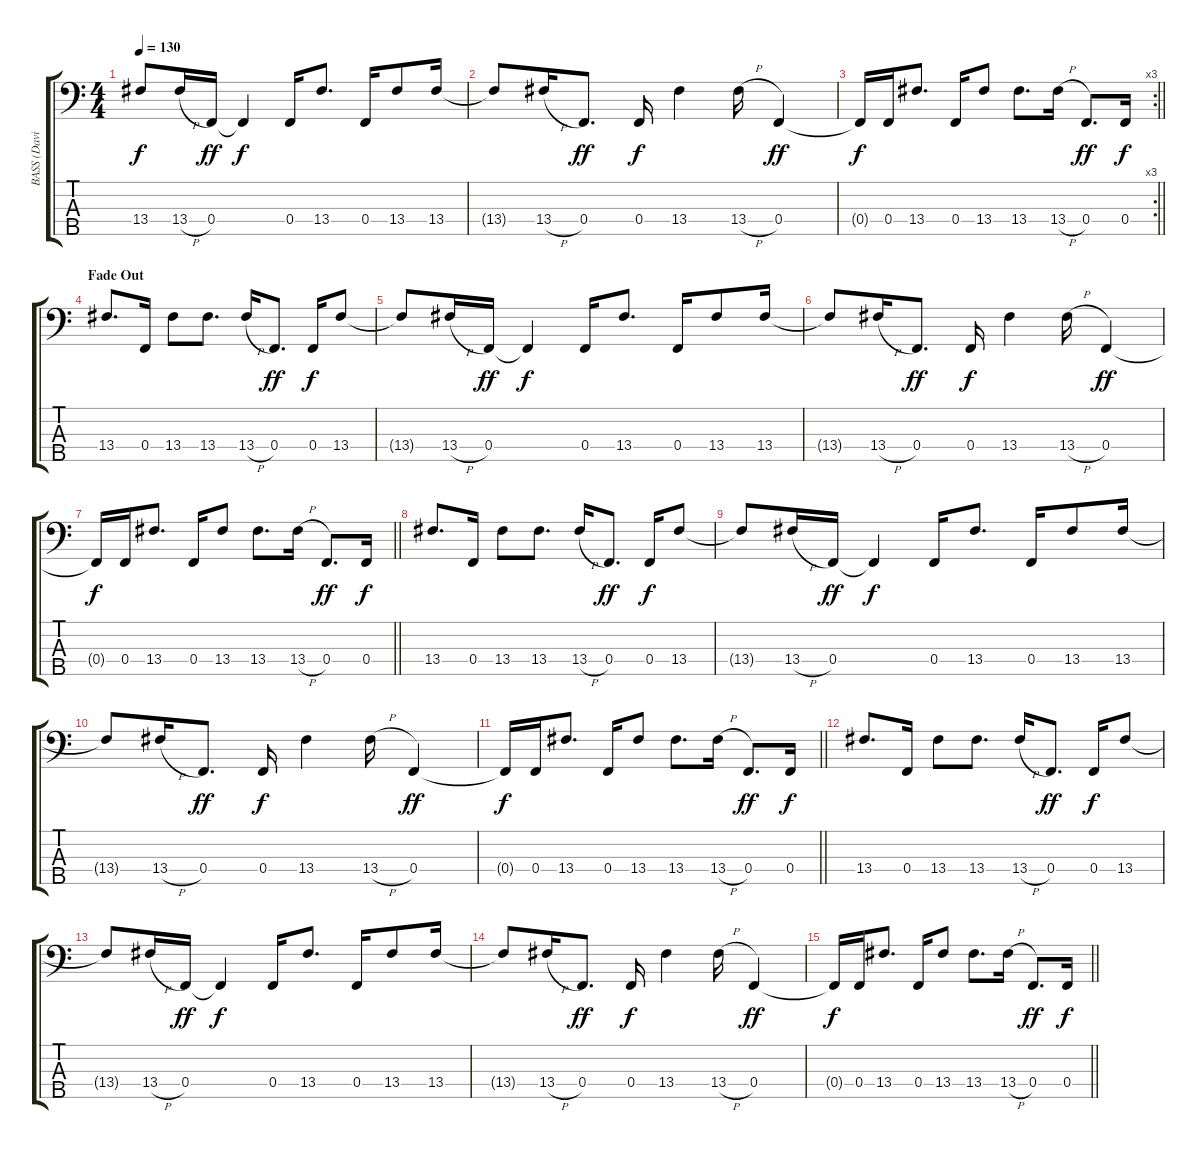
\track ("BASS (David Lovgren)" "BASS (Davi") {instrument slapbass1}
\staff {score tabs}
\tuning (Ab2 Eb2 Bb1 F1 C1) {hide}
\ts (4 4)
\tempo 130
\clef f4
\ks c
13.4{t}.8{dy f} 13.4{h}.16 0.4.16{dy ff} 0.4{t}.4{dy f} 0.4.16 13.4.8{d} 0.4.16 13.4.8 13.4.16 |
13.4{t}.8 13.4{h}.16 0.4.8{d dy ff} 0.4.16{dy f} 13.4.4 13.4{h}.16 0.4.4{dy ff} |
\rc 3
\barLineRight lightlight
0.4{t}.16{dy f} 0.4.16 13.4.8{d} 0.4.16 13.4.8 13.4.8{d} 13.4{h}.16 0.4.8{d dy ff} 0.4.16{dy f} |
\section ("" "Fade Out")
13.4.8{d volume 9} 0.4.16 13.4.8 13.4.8{d} 13.4{h}.16 0.4.8{d dy ff} 0.4.16{dy f} 13.4.8 |
13.4{t}.8 13.4{h}.16 0.4.16{dy ff} 0.4{t}.4{dy f} 0.4.16 13.4.8{d} 0.4.16 13.4.8 13.4.16 |
13.4{t}.8 13.4{h}.16 0.4.8{d dy ff} 0.4.16{dy f} 13.4.4 13.4{h}.16 0.4.4{dy ff} |
\barLineRight lightlight
0.4{t}.16{dy f} 0.4.16 13.4.8{d} 0.4.16 13.4.8 13.4.8{d} 13.4{h}.16 0.4.8{d dy ff} 0.4.16{dy f} |
13.4.8{d volume 5} 0.4.16 13.4.8 13.4.8{d} 13.4{h}.16 0.4.8{d dy ff} 0.4.16{dy f} 13.4.8 |
13.4{t}.8 13.4{h}.16 0.4.16{dy ff} 0.4{t}.4{dy f} 0.4.16 13.4.8{d} 0.4.16 13.4.8 13.4.16 |
13.4{t}.8 13.4{h}.16 0.4.8{d dy ff} 0.4.16{dy f} 13.4.4 13.4{h}.16 0.4.4{dy ff} |
\barLineRight lightlight
0.4{t}.16{dy f} 0.4.16 13.4.8{d} 0.4.16 13.4.8 13.4.8{d} 13.4{h}.16 0.4.8{d dy ff} 0.4.16{dy f} |
13.4.8{d volume 0} 0.4.16 13.4.8 13.4.8{d} 13.4{h}.16 0.4.8{d dy ff} 0.4.16{dy f} 13.4.8 |
13.4{t}.8 13.4{h}.16 0.4.16{dy ff} 0.4{t}.4{dy f} 0.4.16 13.4.8{d} 0.4.16 13.4.8 13.4.16 |
13.4{t}.8 13.4{h}.16 0.4.8{d dy ff} 0.4.16{dy f} 13.4.4 13.4{h}.16 0.4.4{dy ff} |
\barLineRight lightlight
0.4{t}.16{dy f} 0.4.16 13.4.8{d} 0.4.16 13.4.8 13.4.8{d} 13.4{h}.16 0.4.8{d dy ff} 0.4.16{dy f}
